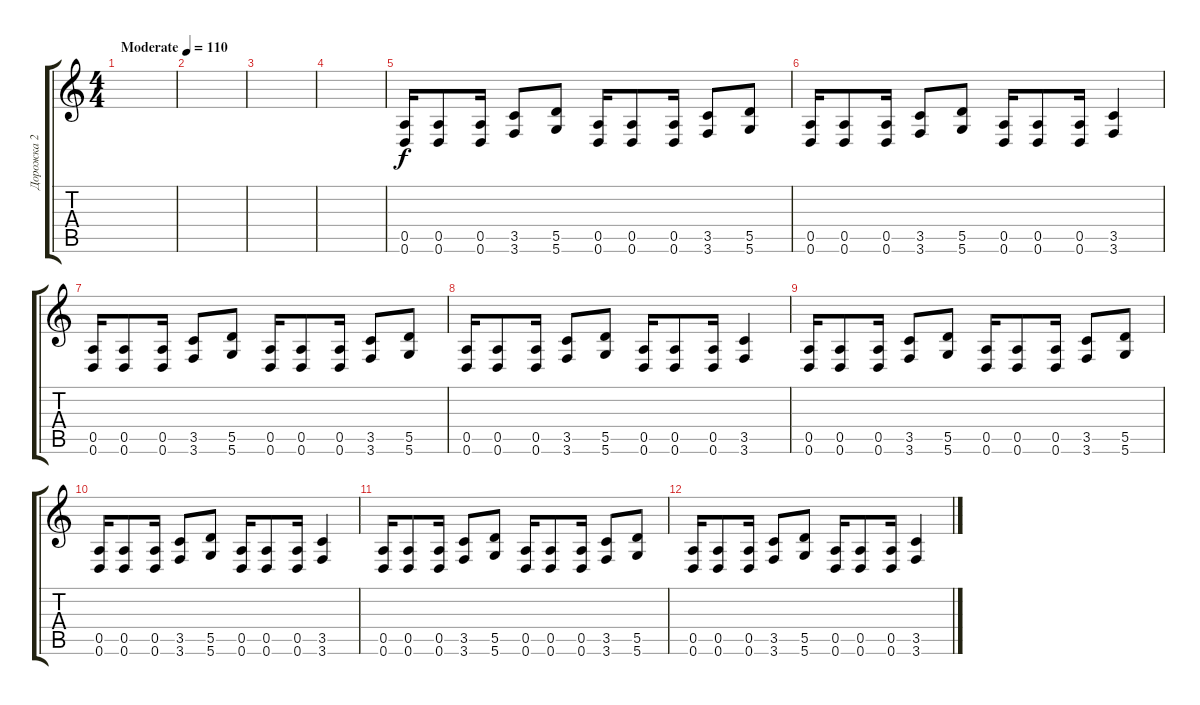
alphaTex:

\track ("Дорожка 2" "Дорожка 2") {instrument distortionguitar}
\staff {score tabs}
\tuning (E4 B3 G3 D3 A2 D2) {hide}
\ts (4 4)
\tempo (110 "Moderate")
\clef g2
\ks c
|
|
|
|
(0.5 0.6).16 (0.5 0.6).8 (0.5 0.6).16 (3.5 3.6).8 (5.5 5.6).8 (0.5 0.6).16 (0.5 0.6).8 (0.5 0.6).16 (3.5 3.6).8 (5.5 5.6).8 |
(0.5 0.6).16 (0.5 0.6).8 (0.5 0.6).16 (3.5 3.6).8 (5.5 5.6).8 (0.5 0.6).16 (0.5 0.6).8 (0.5 0.6).16 (3.5 3.6).4 |
(0.5 0.6).16 (0.5 0.6).8 (0.5 0.6).16 (3.5 3.6).8 (5.5 5.6).8 (0.5 0.6).16 (0.5 0.6).8 (0.5 0.6).16 (3.5 3.6).8 (5.5 5.6).8 |
(0.5 0.6).16 (0.5 0.6).8 (0.5 0.6).16 (3.5 3.6).8 (5.5 5.6).8 (0.5 0.6).16 (0.5 0.6).8 (0.5 0.6).16 (3.5 3.6).4 |
(0.5 0.6).16 (0.5 0.6).8 (0.5 0.6).16 (3.5 3.6).8 (5.5 5.6).8 (0.5 0.6).16 (0.5 0.6).8 (0.5 0.6).16 (3.5 3.6).8 (5.5 5.6).8 |
(0.5 0.6).16 (0.5 0.6).8 (0.5 0.6).16 (3.5 3.6).8 (5.5 5.6).8 (0.5 0.6).16 (0.5 0.6).8 (0.5 0.6).16 (3.5 3.6).4 |
(0.5 0.6).16 (0.5 0.6).8 (0.5 0.6).16 (3.5 3.6).8 (5.5 5.6).8 (0.5 0.6).16 (0.5 0.6).8 (0.5 0.6).16 (3.5 3.6).8 (5.5 5.6).8 |
(0.5 0.6).16 (0.5 0.6).8 (0.5 0.6).16 (3.5 3.6).8 (5.5 5.6).8 (0.5 0.6).16 (0.5 0.6).8 (0.5 0.6).16 (3.5 3.6).4
